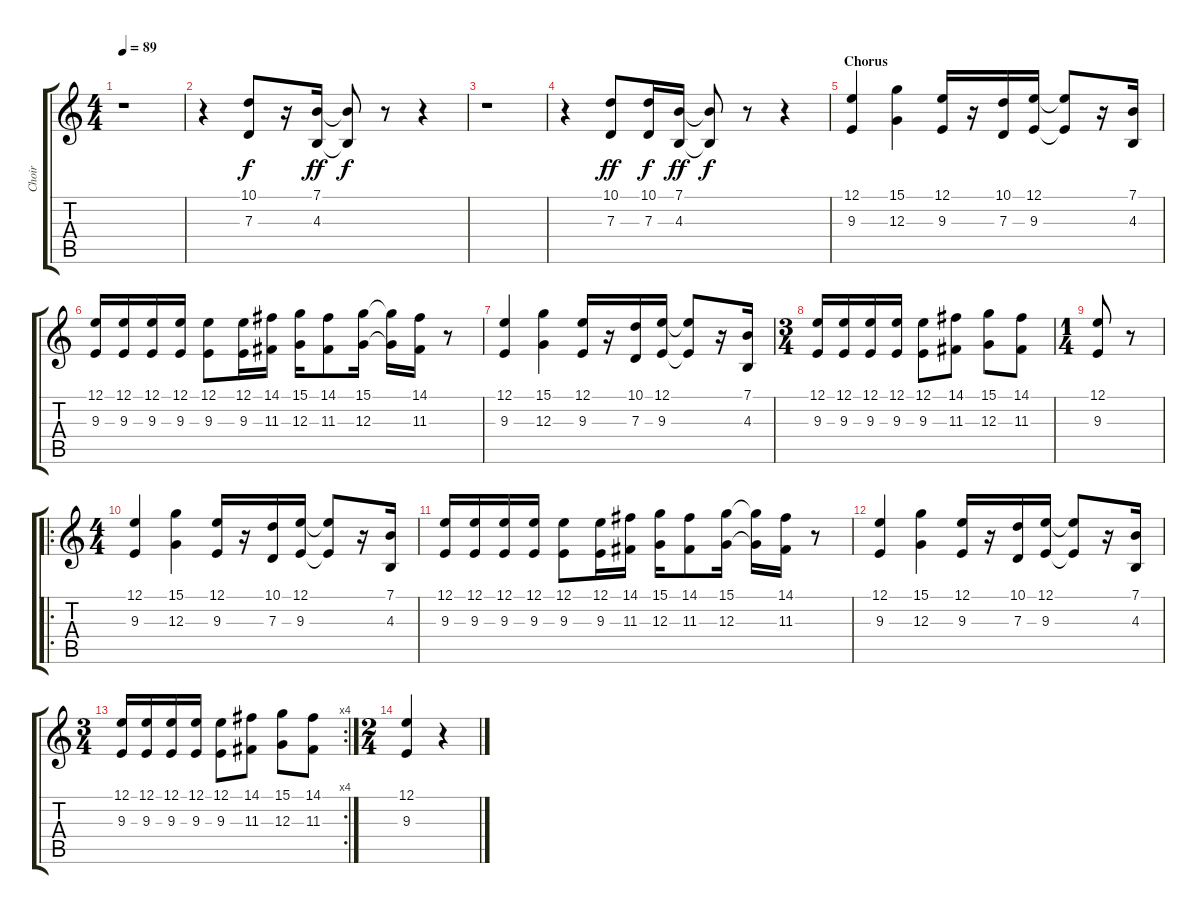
\track ("Choir" "Choir") {instrument choiraahs}
\staff {score tabs}
\tuning (E4 B3 G3 D3 A2 E2) {hide}
\ts (4 4)
\tempo 89
\clef g2
\ks c
r.1{dy f} |
r.4 (10.1 7.3).8 r.16 (7.1 4.3).16{dy ff} (7.1{t} 4.3{t}).8{dy f} r.8 r.4 |
r.1 |
r.4 (10.1 7.3).8{dy ff} (10.1 7.3).16{dy f} (7.1 4.3).16{dy ff} (7.1{t} 4.3{t}).8{dy f} r.8 r.4 |
\section ("" "Chorus")
(12.1 9.3).4 (15.1 12.3).4 (12.1 9.3).16 r.16 (10.1 7.3).16 (12.1 9.3).16 (12.1{t} 9.3{t}).8 r.16 (7.1 4.3).16 |
(12.1 9.3).16 (12.1 9.3).16 (12.1 9.3).16 (12.1 9.3).16 (12.1 9.3).8 (12.1 9.3).16 (14.1 11.3).16 (15.1 12.3).16 (14.1 11.3).8 (15.1 12.3).16 (15.1{t} 12.3{t}).16 (14.1 11.3).16 r.8 |
(12.1 9.3).4 (15.1 12.3).4 (12.1 9.3).16 r.16 (10.1 7.3).16 (12.1 9.3).16 (12.1{t} 9.3{t}).8 r.16 (7.1 4.3).16 |
\ts (3 4)
(12.1 9.3).16 (12.1 9.3).16 (12.1 9.3).16 (12.1 9.3).16 (12.1 9.3).8 (14.1 11.3).8 (15.1 12.3).8 (14.1 11.3).8 |
\ts (1 4)
(12.1 9.3).8 r.8 |
\ro
\ts (4 4)
(12.1 9.3).4 (15.1 12.3).4 (12.1 9.3).16 r.16 (10.1 7.3).16 (12.1 9.3).16 (12.1{t} 9.3{t}).8 r.16 (7.1 4.3).16 |
(12.1 9.3).16 (12.1 9.3).16 (12.1 9.3).16 (12.1 9.3).16 (12.1 9.3).8 (12.1 9.3).16 (14.1 11.3).16 (15.1 12.3).16 (14.1 11.3).8 (15.1 12.3).16 (15.1{t} 12.3{t}).16 (14.1 11.3).16 r.8 |
(12.1 9.3).4 (15.1 12.3).4 (12.1 9.3).16 r.16 (10.1 7.3).16 (12.1 9.3).16 (12.1{t} 9.3{t}).8 r.16 (7.1 4.3).16 |
\rc 4
\ts (3 4)
(12.1 9.3).16 (12.1 9.3).16 (12.1 9.3).16 (12.1 9.3).16 (12.1 9.3).8 (14.1 11.3).8 (15.1 12.3).8 (14.1 11.3).8 |
\ts (2 4)
(12.1 9.3).4 r.4
